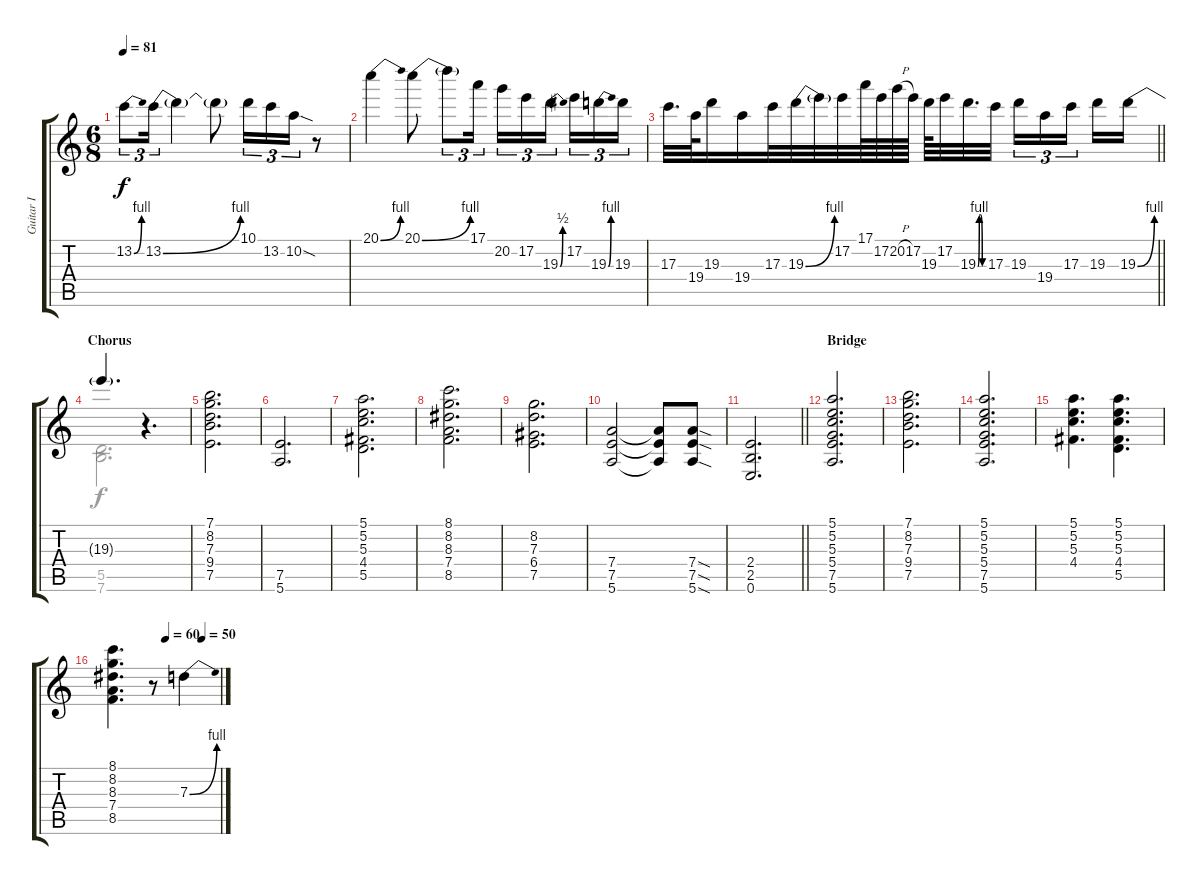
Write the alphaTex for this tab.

\track ("Guitar I" "Guitar I") {instrument distortionguitar}
\staff {score tabs}
\tuning (E4 B3 G3 D3 A2 E2) {hide}
\voice
\ts (6 8)
\tempo 81
\clef g2
\ks c
13.2{be (bend 0 0 60 4)}.8{tu (3 2) dy f} 13.2{be (bend 0 0 60 4)}.16{tu (3 2)} 13.2{t}.4 13.2{t}.8 10.1.16{tu (3 2)} 13.2.16{tu (3 2)} 10.2{sod}.16{tu (3 2)} r.8 |
20.1{be (bend 0 0 60 4)}.4 20.1{be (bend 0 0 60 4)}.8 20.1{t}.8{tu (3 2)} 17.1.16{tu (3 2) beam splitsecondary} 20.2.16{tu (3 2)} 17.2.16{tu (3 2)} 19.3{be (bend 0 0 60 2)}.16{tu (3 2) beam splitsecondary} 17.2.16{tu (3 2)} 19.3{be (bend 0 0 60 4)}.16{tu (3 2)} 19.3.16{tu (3 2)} |
\barLineRight lightlight
17.3.32{d} 19.4.64 19.3.16 19.4.16 17.3.32 19.3{be (bend 0 0 60 4)}.32 19.3{t}.32 17.2.32 17.1.64 17.2.64 20.2{h}.64 17.2.64 19.3.64 17.2.32 19.3{be (custom 0 0 15 4 30 4 45 0 60 0)}.32{d} 17.3.32{beam splitsecondary} 19.3.16{tu (3 2)} 19.4.16{tu (3 2)} 17.3.16{tu (3 2) beam splitsecondary} 19.3.16 19.3{be (bend 0 0 60 4)}.16 |
\section ("" "Chorus")
19.3{t}.4{d} r.4{d} |
(7.1 8.2 7.3 9.4 7.5).2{d volume 12} |
(7.5 5.6).2{d} |
(5.1 5.2 5.3 4.4 5.5).2{d} |
(8.1 8.2 8.3 7.4 8.5).2{d} |
(8.2 7.3 6.4 7.5).2{d} |
(7.4 7.5 5.6).2 (7.4{t} 7.5{t} 5.6{t}).8 (7.4{sod} 7.5{sod} 5.6{sod}).8 |
\barLineRight lightlight
(2.4 2.5 0.6).2{d} |
\section ("" "Bridge")
(5.1 5.2 5.3 5.4 7.5 5.6).2{d} |
(7.1 8.2 7.3 9.4 7.5).2{d} |
(5.1 5.2 5.3 5.4 7.5 5.6).2{d} |
(5.1 5.2 5.3 4.4).4{d} (5.1 5.2 5.3 4.4 5.5).4{d} |
\tempo (60 0.5)
\tempo (50 0.8333333333333334)
(8.1 8.2 8.3 7.4 8.5).4{d} r.8 7.3{be (bend 0 0 60 4)}.4{volume 16}
\voice
\clef g2
\ottava regular
\simile none
\ks c
|
|
\barLineRight lightlight
|
(5.5 7.6).2{d} |
|
|
|
|
|
|
\barLineRight lightlight
|
|
|
|
|
